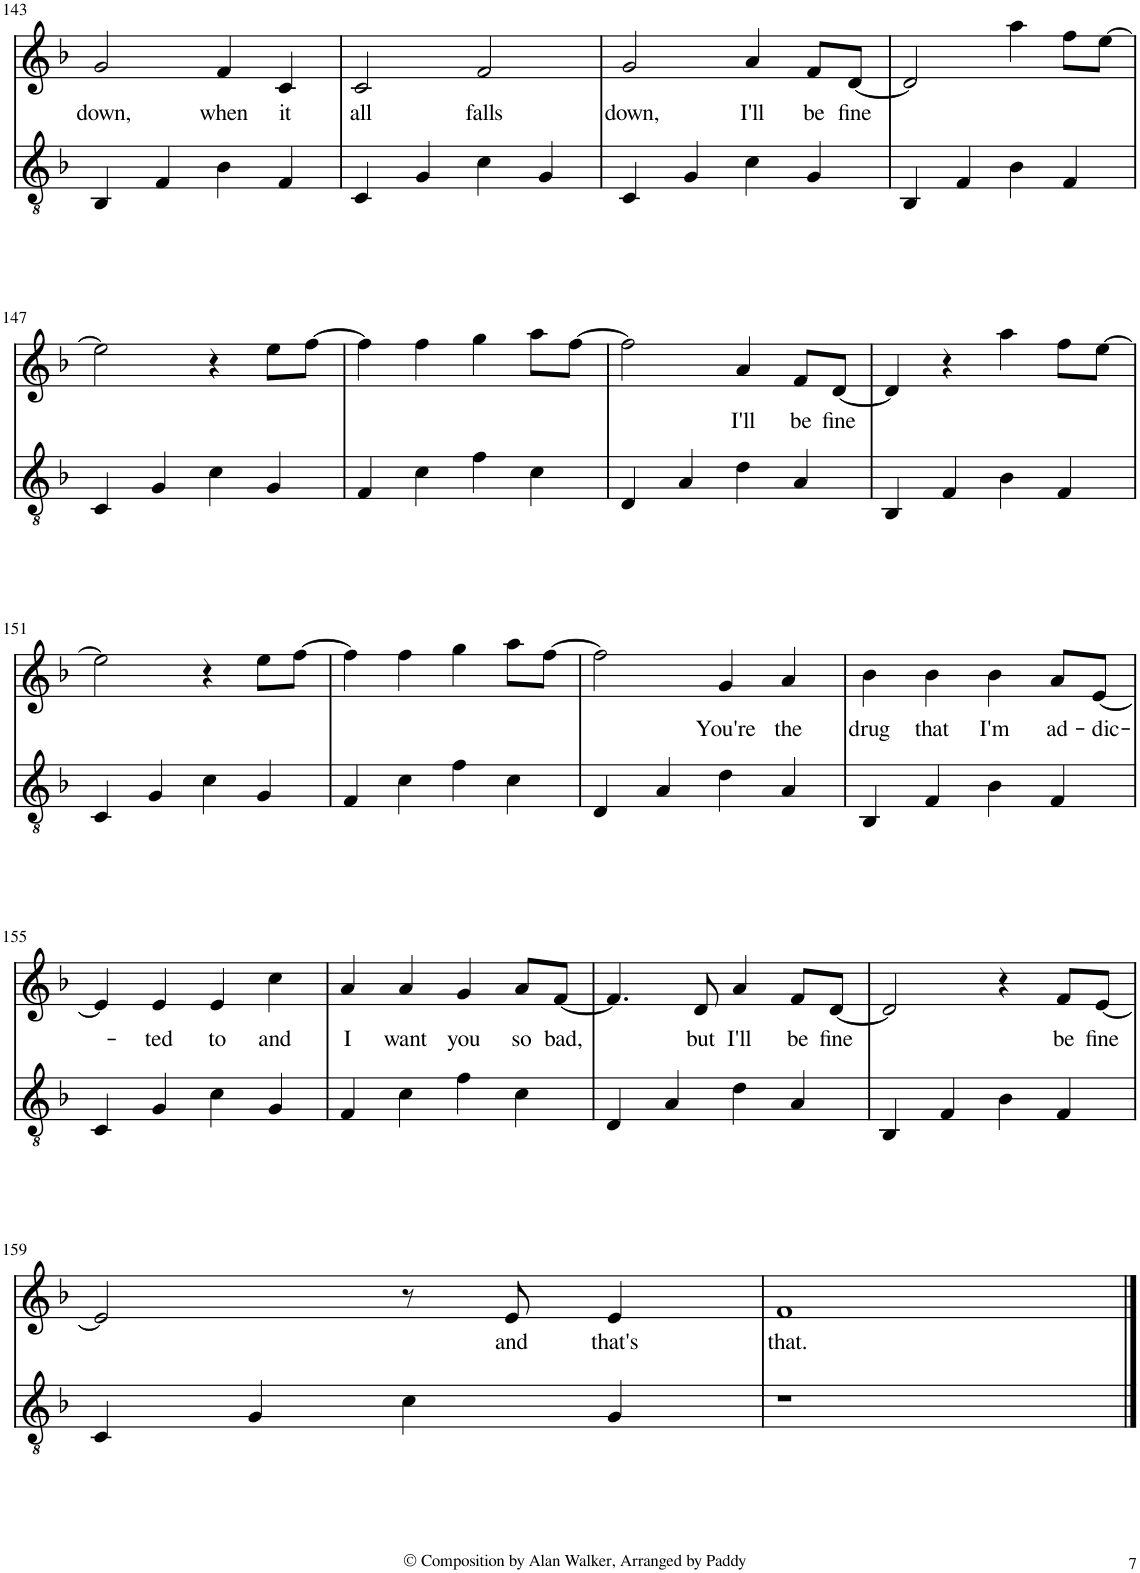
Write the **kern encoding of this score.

**kern	**kern	**text
*part2	*part1	*part1
*staff2	*staff1	*staff1
*I"Piano	*I"Piano	*
*I'Pno	*I'Pno	*
!!LO:PB:g=z
*clefGv2	*clefG2	*
*k[b-]	*k[b-]	*
*M4/4	*M4/4	*
=143	=143	=143
!	!	!LO:LY:b
4BB-/	2g/	down,
4F/	.	.
!	!	!LO:LY:b
4B-\	4f/	when
!	!	!LO:LY:b
4F/	4c/	it
=144	=144	=144
!	!	!LO:LY:b
4C/	2c/	all
4G/	.	.
!	!	!LO:LY:b
4c\	2f/	falls
4G/	.	.
=145	=145	=145
!	!	!LO:LY:b
4C/	2g/	down,
4G/	.	.
!	!	!LO:LY:b
4c\	4a/	I'll
!	!	!LO:LY:b
4G/	8f/L	be
!	!	!LO:LY:b
.	[8d/J	fine
=146	=146	=146
4BB-/	2d/]	.
4F/	.	.
4B-\	4aa\	.
4F/	8ff\L	.
.	[8ee\J	.
!!LO:LB:g=z
=147	=147	=147
4C/	2ee\]	.
4G/	.	.
4c\	4r	.
4G/	8ee\L	.
.	[8ff\J	.
=148	=148	=148
4F/	4ff\]	.
4c\	4ff\	.
4f\	4gg\	.
4c\	8aa\L	.
.	[8ff\J	.
=149	=149	=149
4D/	2ff\]	.
4A/	.	.
!	!	!LO:LY:b
4d\	4a/	I'll
!	!	!LO:LY:b
4A/	8f/L	be
!	!	!LO:LY:b
.	[8d/J	fine
=150	=150	=150
4BB-/	4d/]	.
4F/	4r	.
4B-\	4aa\	.
4F/	8ff\L	.
.	[8ee\J	.
!!LO:LB:g=z
=151	=151	=151
4C/	2ee\]	.
4G/	.	.
4c\	4r	.
4G/	8ee\L	.
.	[8ff\J	.
=152	=152	=152
4F/	4ff\]	.
4c\	4ff\	.
4f\	4gg\	.
4c\	8aa\L	.
.	[8ff\J	.
=153	=153	=153
4D/	2ff\]	.
4A/	.	.
!	!	!LO:LY:b
4d\	4g/	You're
!	!	!LO:LY:b
4A/	4a/	the
=154	=154	=154
!	!	!LO:LY:b
4BB-/	4b-\	drug
!	!	!LO:LY:b
4F/	4b-\	that
!	!	!LO:LY:b
4B-\	4b-\	I'm
!	!	!LO:LY:b
4F/	8a/L	ad-
!	!	!LO:LY:b
.	[8e/J	-dic-
!!LO:LB:g=z
=155	=155	=155
4C/	4e/]	.
!	!	!LO:LY:b
4G/	4e/	-ted
!	!	!LO:LY:b
4c\	4e/	to
!	!	!LO:LY:b
4G/	4cc\	and
=156	=156	=156
!	!	!LO:LY:b
4F/	4a/	I
!	!	!LO:LY:b
4c\	4a/	want
!	!	!LO:LY:b
4f\	4g/	you
!	!	!LO:LY:b
4c\	8a/L	so
!	!	!LO:LY:b
.	[8f/J	bad,
=157	=157	=157
4D/	4.f/]	.
4A/	.	.
!	!	!LO:LY:b
.	8d/	but
!	!	!LO:LY:b
4d\	4a/	I'll
!	!	!LO:LY:b
4A/	8f/L	be
!	!	!LO:LY:b
.	[8d/J	fine
=158	=158	=158
4BB-/	2d/]	.
4F/	.	.
4B-\	4r	.
!	!	!LO:LY:b
4F/	8f/L	be
!	!	!LO:LY:b
.	[8e/J	fine
!!LO:LB:g=z
=159	=159	=159
4C/	2e/]	.
4G/	.	.
4c\	8r	.
!	!	!LO:LY:b
.	8e/	and
!	!	!LO:LY:b
4G/	4e/	that's
=160	=160	=160
!	!	!LO:LY:b
1r	1f	that.
==	==	==
*-	*-	*-
